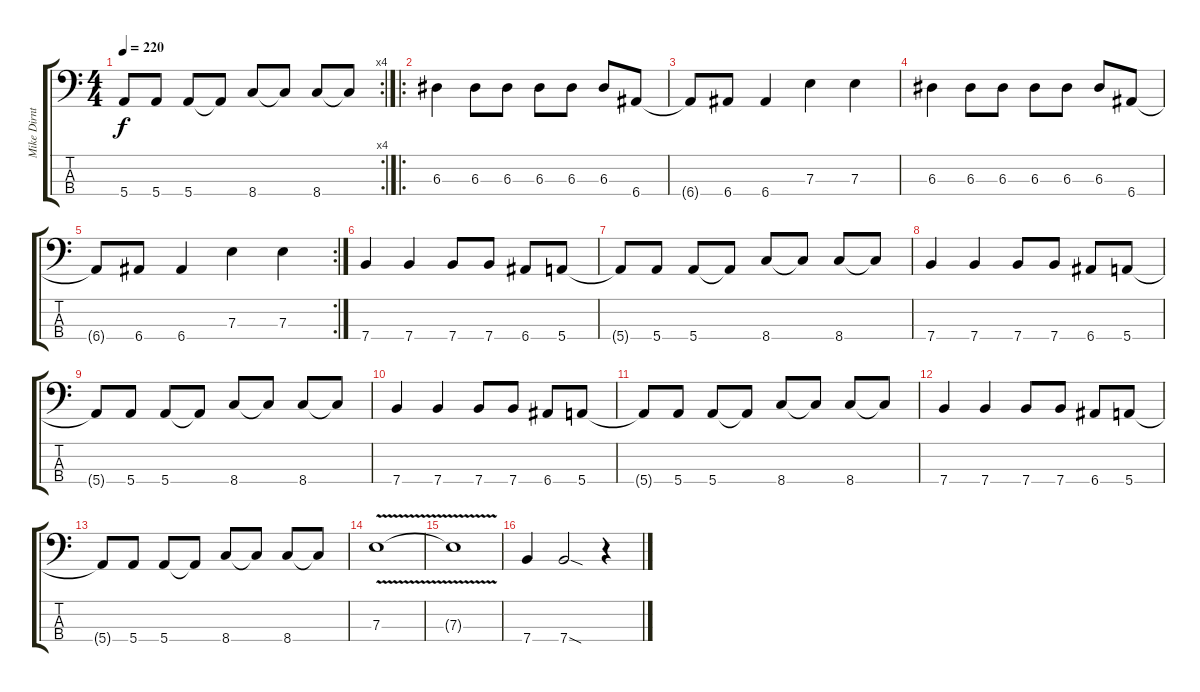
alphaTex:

\track ("Mike Dirnt" "Mike Dirnt") {instrument electricbassfinger}
\staff {score tabs}
\tuning (G2 D2 A1 E1) {hide}
\rc 4
\ts (4 4)
\tempo 220
\clef f4
\ks c
5.4{t}.8{dy f} 5.4.8 5.4.8 5.4{t}.8 8.4.8 8.4{t}.8 8.4.8 8.4{t}.8 |
\ro
6.3.4 6.3.8 6.3.8 6.3.8 6.3.8 6.3.8 6.4.8 |
6.4{t}.8 6.4.8 6.4.4 7.3.4 7.3.4 |
6.3.4 6.3.8 6.3.8 6.3.8 6.3.8 6.3.8 6.4.8 |
\rc 2
6.4{t}.8 6.4.8 6.4.4 7.3.4 7.3.4 |
7.4.4 7.4.4 7.4.8 7.4.8 6.4.8 5.4.8 |
5.4{t}.8 5.4.8 5.4.8 5.4{t}.8 8.4.8 8.4{t}.8 8.4.8 8.4{t}.8 |
7.4.4 7.4.4 7.4.8 7.4.8 6.4.8 5.4.8 |
5.4{t}.8 5.4.8 5.4.8 5.4{t}.8 8.4.8 8.4{t}.8 8.4.8 8.4{t}.8 |
7.4.4 7.4.4 7.4.8 7.4.8 6.4.8 5.4.8 |
5.4{t}.8 5.4.8 5.4.8 5.4{t}.8 8.4.8 8.4{t}.8 8.4.8 8.4{t}.8 |
7.4.4 7.4.4 7.4.8 7.4.8 6.4.8 5.4.8 |
5.4{t}.8 5.4.8 5.4.8 5.4{t}.8 8.4.8 8.4{t}.8 8.4.8 8.4{t}.8 |
7.3{v}.1 |
7.3{t}.1 |
7.4.4 7.4{sod}.2 r.4
